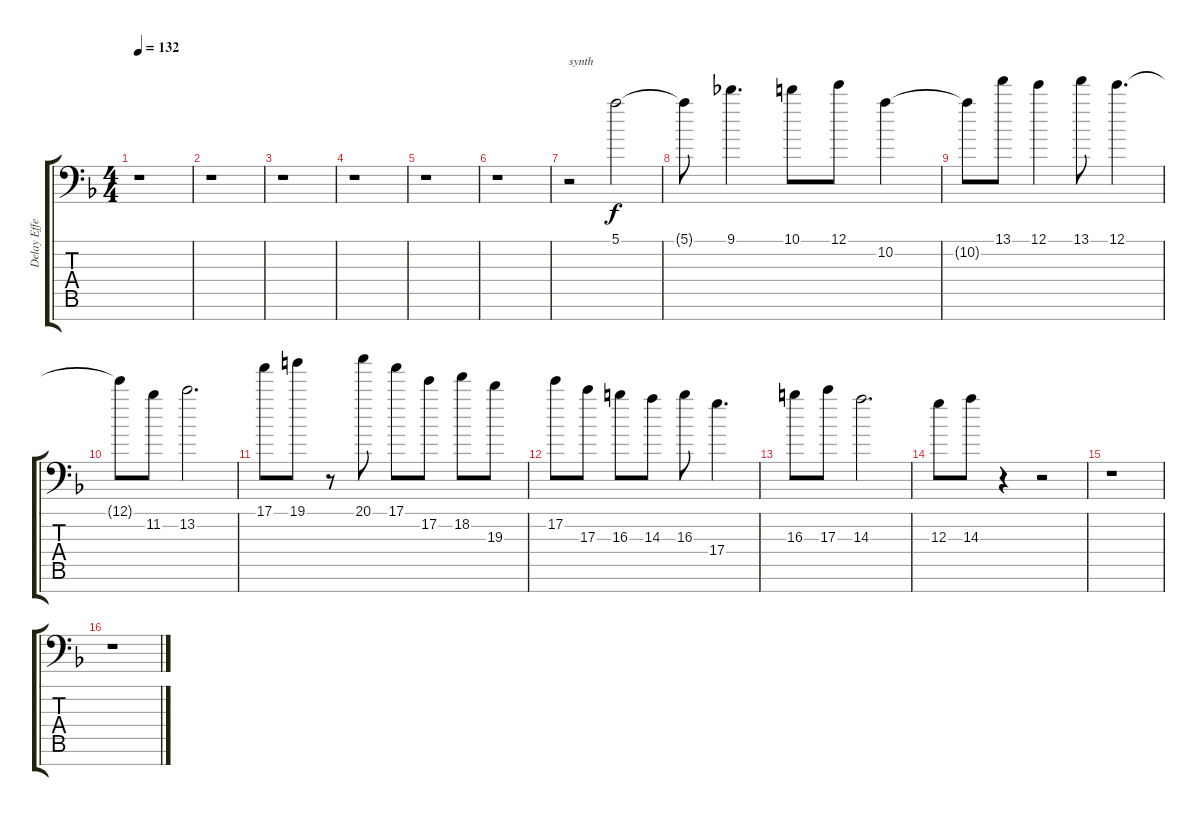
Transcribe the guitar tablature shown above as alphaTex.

\track ("Delay Effects" "Delay Effe") {instrument overdrivenguitar}
\staff {score tabs}
\tuning (E4 B3 G3 D3 A2 E2 A1) {hide}
\ts (4 4)
\tempo 132
\clef f4
\ks dminor
r.1{dy f} |
r.1 |
r.1 |
r.1 |
r.1 |
r.1 |
r.2{txt "synth" volume 9 instrument lead2sawtooth} 5.1.2 |
5.1{t}.8 9.1.4{d} 10.1.8 12.1.8 10.2.4 |
10.2{t}.8 13.1.8 12.1.4 13.1.8 12.1.4{d} |
12.1{t}.8 11.2.8 13.2.2{d} |
17.1.8 19.1.8 r.8 20.1.8 17.1.8 17.2.8 18.2.8 19.3.8 |
17.2.8 17.3.8 16.3.8 14.3.8 16.3.8 17.4.4{d} |
16.3.8 17.3.8 14.3.2{d} |
12.3.8 14.3.8 r.4 r.2 |
r.1 |
r.1
